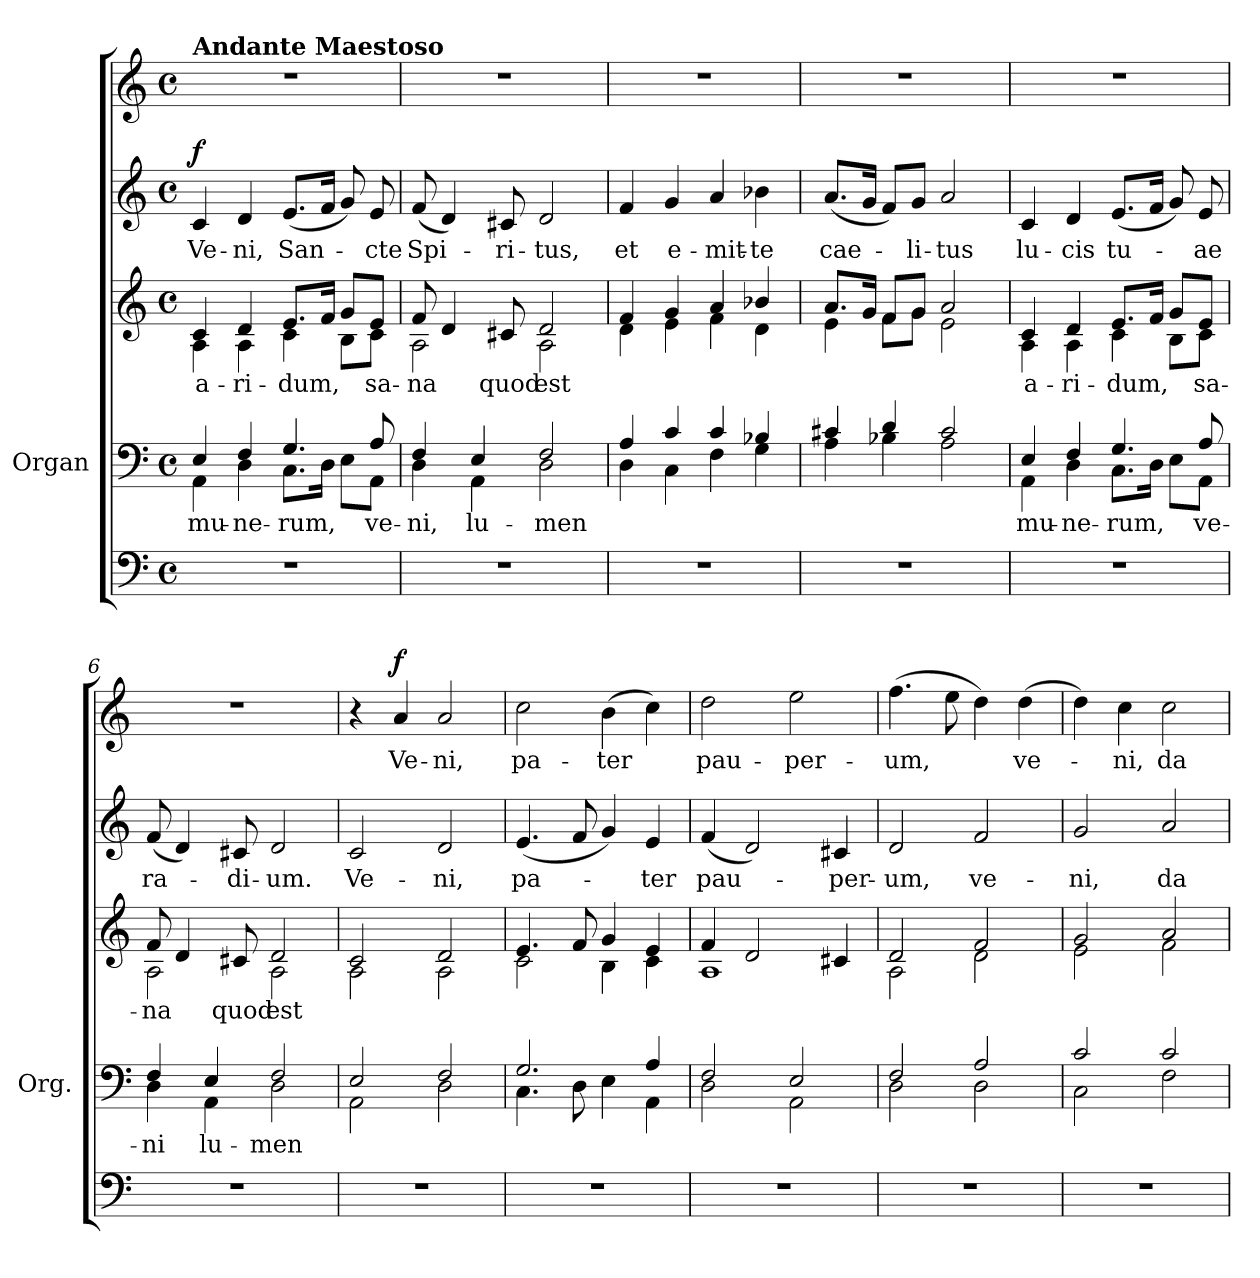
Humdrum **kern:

**kern	**kern	**text	**kern	**text	**kern	**text	**dynam	**kern	**text	**dynam
*part4	*part3	*part3	*part3	*part3	*part2	*part2	*part2	*part1	*part1	*part1
*staff5	*staff4	*staff4	*staff3	*staff3	*staff2	*staff2	*staff2	*staff1	*staff1	*staff1
*	*I"Organ	*	*	*	*	*	*	*	*	*
*	*I'Org.	*	*	*	*	*	*	*	*	*
*clefF4	*clefF4	*	*clefG2	*	*clefG2	*	*	*clefG2	*	*
*k[]	*k[]	*	*k[]	*	*k[]	*	*	*k[]	*	*
*C:	*C:	*	*C:	*	*C:	*	*	*C:	*	*
*M4/4	*M4/4	*	*M4/4	*	*M4/4	*	*	*M4/4	*	*
*met(c)	*met(c)	*	*met(c)	*	*met(c)	*	*	*met(c)	*	*
*MM92	*MM92	*	*MM92	*	*MM92	*	*	*MM92	*	*
=1	=1	=1	=1	=1	=1	=1	=1	=1	=1	=1
*	*^	*	*	*	*	*	*	*	*	*
!	!	!	!	!	!	!	!	!	!LO:TX:a:B:t=Andante Maestoso	!	!
!	!	!	!LO:LY:b	!	!LO:LY:b	!	!LO:LY:b	!LO:DY:a	!	!	!
*	*	*	*	*^	*	*	*	*	*	*	*
1r	4E/	4AA\	-mu-	4c/	4A\	a-	4c/	Ve-	f	1r	.	.
!	!	!	!LO:LY:b	!	!	!LO:LY:b	!	!LO:LY:b	!	!	!	!
.	4F/	4D\	-ne-	4d/	4A\	-ri-	4d/	-ni,	.	.	.	.
!	!	!	!LO:LY:b	!	!	!LO:LY:b	!	!LO:LY:b	!	!	!	!
.	4.G/	8.C\L	-rum,	8.e/L	4c\	-dum,	(<8.e/L	San-	.	.	.	.
.	.	16D\Jk	.	16f/Jk	.	.	16f/Jk	.	.	.	.	.
.	.	8E\L	.	8g/L	8B\L	.	8g/)	.	.	.	.	.
!	!	!	!LO:LY:b	!	!	!LO:LY:b	!	!LO:LY:b	!	!	!	!
.	8A/	8AA\J	ve-	8e/J	8c\J	sa-	8e/	-cte	.	.	.	.
=2	=2	=2	=2	=2	=2	=2	=2	=2	=2	=2	=2	=2
!	!	!	!LO:LY:b	!	!	!LO:LY:b	!	!LO:LY:b	!	!	!	!
1r	4F/	4D\	ni,	8f/	2A\	-na	(<8f/	Spi-	.	1r	.	.
.	.	.	.	4d/	.	.	4d/)	.	.	.	.	.
!	!	!	!LO:LY:b	!	!	!	!	!	!	!	!	!
.	4E/	4AA\	lu-	.	.	.	.	.	.	.	.	.
!	!	!	!	!	!	!LO:LY:b	!	!LO:LY:b	!	!	!	!
.	.	.	.	8c#X/	.	quod	8c#X/	-ri-	.	.	.	.
!	!	!	!LO:LY:b	!	!	!LO:LY:b	!	!LO:LY:b	!	!	!	!
.	2F/	2D\	-men	2d/	2A\	est	2d/	-tus,	.	.	.	.
=3	=3	=3	=3	=3	=3	=3	=3	=3	=3	=3	=3	=3
!	!	!	!	!	!	!	!	!LO:LY:b	!	!	!	!
1r	4A/	4D\	.	4f/	4d\	.	4f/	et	.	1r	.	.
!	!	!	!	!	!	!	!	!LO:LY:b	!	!	!	!
.	4c/	4C\	.	4g/	4e\	.	4g/	e-	.	.	.	.
!	!	!	!	!	!	!	!	!LO:LY:b	!	!	!	!
.	4c/	4F\	.	4a/	4f\	.	4a/	-mit-	.	.	.	.
!	!	!	!	!	!	!	!	!LO:LY:b	!	!	!	!
.	4B-X/	4G\	.	4b-X/	4d\	.	4b-X\	-te	.	.	.	.
=4	=4	=4	=4	=4	=4	=4	=4	=4	=4	=4	=4	=4
!	!	!	!	!	!	!	!	!LO:LY:b	!	!	!	!
1r	4c#X/	4A\	.	8.a/L	4e\	.	(<8.a/L	cae-	.	1r	.	.
.	.	.	.	16g/Jk	.	.	16g/Jk	.	.	.	.	.
.	4d/	4B-X\	.	8f/L	8f\L	.	8f/L)	.	.	.	.	.
!	!	!	!	!	!	!	!	!LO:LY:b	!	!	!	!
.	.	.	.	8g/J	8g\J	.	8g/J	-li-	.	.	.	.
!	!	!	!	!	!	!	!	!LO:LY:b	!	!	!	!
.	2c#/	2A\	.	2a/	2e\	.	2a/	-tus	.	.	.	.
=5	=5	=5	=5	=5	=5	=5	=5	=5	=5	=5	=5	=5
!	!	!	!LO:LY:b	!	!	!LO:LY:b	!	!LO:LY:b	!	!	!	!
1r	4E/	4AA\	-mu-	4c/	4A\	a-	4c/	lu-	.	1r	.	.
!	!	!	!LO:LY:b	!	!	!LO:LY:b	!	!LO:LY:b	!	!	!	!
.	4F/	4D\	-ne-	4d/	4A\	-ri-	4d/	-cis	.	.	.	.
!	!	!	!LO:LY:b	!	!	!LO:LY:b	!	!LO:LY:b	!	!	!	!
.	4.G/	8.C\L	-rum,	8.e/L	4c\	-dum,	(<8.e/L	tu-	.	.	.	.
.	.	16D\Jk	.	16f/Jk	.	.	16f/Jk	.	.	.	.	.
.	.	8E\L	.	8g/L	8B\L	.	8g/)	.	.	.	.	.
!	!	!	!LO:LY:b	!	!	!LO:LY:b	!	!LO:LY:b	!	!	!	!
.	8A/	8AA\J	ve-	8e/J	8c\J	sa-	8e/	-ae	.	.	.	.
!!LO:LB:g=z
=6	=6	=6	=6	=6	=6	=6	=6	=6	=6	=6	=6	=6
!	!	!	!LO:LY:b	!	!	!LO:LY:b	!	!LO:LY:b	!	!	!	!
1r	4F/	4D\	ni	8f/	2A\	-na	(<8f/	ra-	.	1r	.	.
.	.	.	.	4d/	.	.	4d/)	.	.	.	.	.
!	!	!	!LO:LY:b	!	!	!	!	!	!	!	!	!
.	4E/	4AA\	lu-	.	.	.	.	.	.	.	.	.
!	!	!	!	!	!	!LO:LY:b	!	!LO:LY:b	!	!	!	!
.	.	.	.	8c#X/	.	quod	8c#X/	-di-	.	.	.	.
!	!	!	!LO:LY:b	!	!	!LO:LY:b	!	!LO:LY:b	!	!	!	!
.	2F/	2D\	-men	2d/	2A\	est	2d/	-um.	.	.	.	.
=7	=7	=7	=7	=7	=7	=7	=7	=7	=7	=7	=7	=7
!	!	!	!	!	!	!	!	!LO:LY:b	!	!	!	!
1r	2E/	2AA\	.	2c/	2A\	.	2c/	Ve-	.	4r	.	.
!	!	!	!	!	!	!	!	!	!	!	!LO:LY:b	!LO:DY:a
.	.	.	.	.	.	.	.	.	.	4a/	Ve-	f
!	!	!	!	!	!	!	!	!LO:LY:b	!	!	!LO:LY:b	!
.	2F/	2D\	.	2d/	2A\	.	2d/	-ni,	.	2a/	-ni,	.
=8	=8	=8	=8	=8	=8	=8	=8	=8	=8	=8	=8	=8
!	!	!	!	!	!	!	!	!LO:LY:b	!	!	!LO:LY:b	!
1r	2.G/	4.C\	.	4.e/	2c\	.	(<4.e/	pa-	.	2cc\	pa-	.
.	.	8D\	.	8f/	.	.	8f/	.	.	.	.	.
!	!	!	!	!	!	!	!	!	!	!	!LO:LY:b	!
.	.	4E\	.	4g/	4B\	.	4g/)	.	.	(>4b\	-ter	.
!	!	!	!	!	!	!	!	!LO:LY:b	!	!	!	!
.	4A/	4AA\	.	4e/	4c\	.	4e/	-ter	.	4cc\)	.	.
=9	=9	=9	=9	=9	=9	=9	=9	=9	=9	=9	=9	=9
!	!	!	!	!	!	!	!	!LO:LY:b	!	!	!LO:LY:b	!
1r	2F/	2D\	.	4f/	1A	.	(<4f/	pau-	.	2dd\	pau-	.
.	.	.	.	2d/	.	.	2d/)	.	.	.	.	.
!	!	!	!	!	!	!	!	!	!	!	!LO:LY:b	!
.	2E/	2AA\	.	.	.	.	.	.	.	2ee\	-per-	.
!	!	!	!	!	!	!	!	!LO:LY:b	!	!	!	!
.	.	.	.	4c#X/	.	.	4c#X/	-per-	.	.	.	.
=10	=10	=10	=10	=10	=10	=10	=10	=10	=10	=10	=10	=10
!	!	!	!	!	!	!	!	!LO:LY:b	!	!	!LO:LY:b	!
1r	2F/	2D\	.	2d/	2A\	.	2d/	-um,	.	(>4.ff\	-um,	.
.	.	.	.	.	.	.	.	.	.	8ee\	.	.
!	!	!	!	!	!	!	!	!LO:LY:b	!	!	!	!
.	2A/	2D\	.	2f/	2d\	.	2f/	ve-	.	4dd\)	.	.
!	!	!	!	!	!	!	!	!	!	!	!LO:LY:b	!
.	.	.	.	.	.	.	.	.	.	(>4dd\	ve-	.
=11	=11	=11	=11	=11	=11	=11	=11	=11	=11	=11	=11	=11
!	!	!	!	!	!	!	!	!LO:LY:b	!	!	!	!
1r	2c/	2C\	.	2g/	2e\	.	2g/	-ni,	.	4dd\)	.	.
!	!	!	!	!	!	!	!	!	!	!	!LO:LY:b	!
.	.	.	.	.	.	.	.	.	.	4cc\	-ni,	.
!	!	!	!	!	!	!	!	!LO:LY:b	!	!	!LO:LY:b	!
.	2c/	2F\	.	2a/	2f\	.	2a/	da-	.	2cc\	da-	.
*	*v	*v	*	*	*	*	*	*	*	*	*	*
*	*	*	*v	*v	*	*	*	*	*	*	*
=	=	=	=	=	=	=	=	=	=	=
*-	*-	*-	*-	*-	*-	*-	*-	*-	*-	*-
